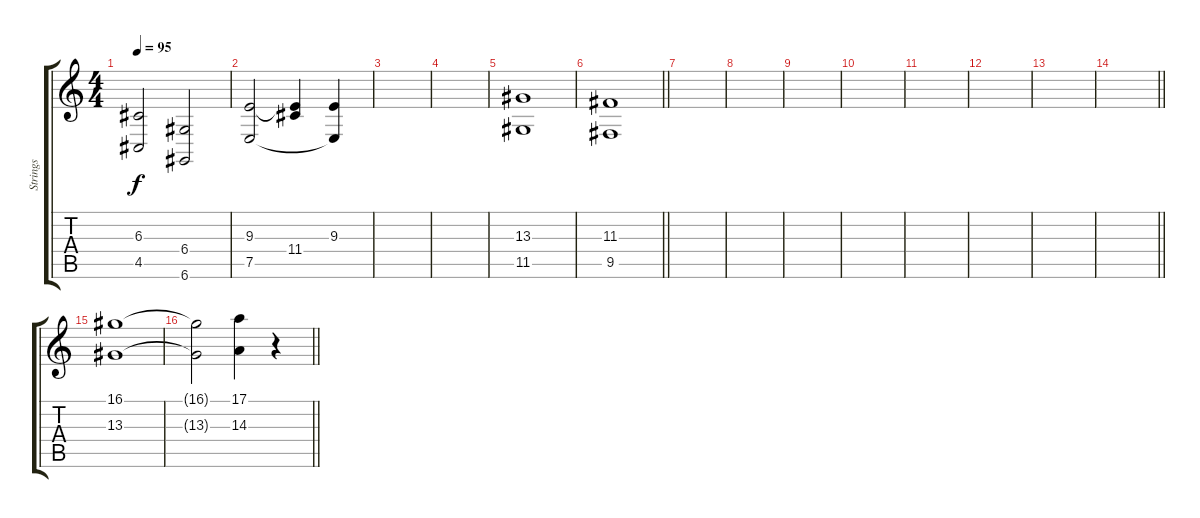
\track ("Strings" "Strings") {instrument stringensemble1}
\staff {score tabs}
\tuning (E4 B3 G3 D3 A2 D2) {hide}
\ts (4 4)
\tempo 95
\clef g2
\ks c
(6.3 4.5).2{dy f} (6.4 6.6).2 |
(9.3 7.5).2 (9.3{t} 11.4).4 (9.3 7.5{t}).4 |
|
|
(13.3 11.5).1 |
\barLineRight lightlight
(11.3 9.5).1 |
|
|
|
|
|
|
|
\barLineRight lightlight
|
(16.1 13.3).1 |
\barLineRight lightlight
(16.1{t} 13.3{t}).2 (17.1 14.3).4 r.4
